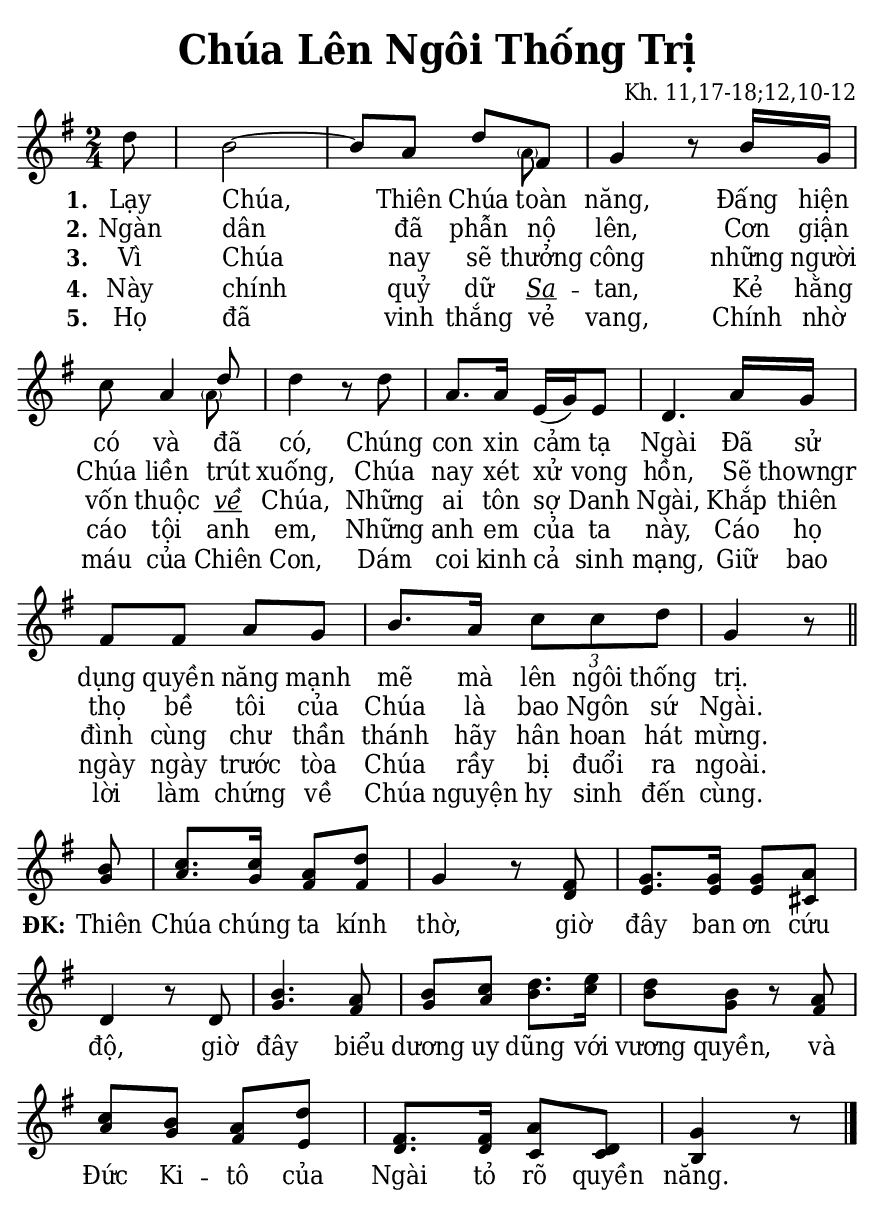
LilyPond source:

% Cài đặt chung\
\version "2.22.1"
\include "english.ly"

\header {
  title = \markup { \fontsize #1 "Chúa Lên Ngôi Thống Trị" }
  composer = "Kh. 11,17-18;12,10-12"
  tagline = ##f
}

% Nhạc phiên khúc
nhacPhienKhucSop = \relative c'' {
  \partial 8 d8 |
  b2 ~ |
  b8 a d
  <<
    {
      \voiceOne
      fs,8
    }
    \new Voice = "splitpart" {
      \voiceTwo
      \once \override NoteColumn.force-hshift = #-1.2
      \tweak font-size #-2
      \parenthesize
      a
    }
  >>
  \oneVoice
  g4 r8 b16 g |
  c8 a4
  <<
    {
      \voiceOne
      d8
    }
    \new Voice = "splitpart" {
      \voiceTwo
      \once \override NoteColumn.force-hshift = #-1
      \tweak font-size #-2
      \parenthesize
      a
    }
  >>
  \oneVoice
  d4 r8 d |
  a8. a16 e (g) e8 |
  d4. a'16 g |
  fs8 fs a g |
  b8. a16 \tuplet 3/2 { c8 c d } |
  g,4 r8 \bar "||" \break
  
  b |
  c8. c16 a8 d |
  g,4 r8 fs |
  g8. g16 g8 a |
  d,4 r8 d |
  b'4. a8 |
  b c d8. e16 |
  d8 b r a |
  c b a d |
  fs,8. fs16 a8 d, |
  g4 r8 \bar "|."
}

nhacPhienKhucAlto = \relative c'' {
  r8 |
  R2*9
  r4.
  g8 |
  a8. g16 fs8 fs |
  g4 r8 d |
  e8. e16 e8 cs |
  d4 r8 d |
  g4. fs8 |
  g a b8. c16 |
  b8 g r fs |
  a g fs e |
  d8. d16 c8 c |
  b4 r8
}

% Lời phiên khúc
loiPhienKhucSop = \lyrics {
  <<
    {
      \set stanza = "1."
      Lạy Chúa, Thiên Chúa toàn năng,
      Đấng hiện có và đã có,
      Chúng con xin cảm tạ Ngài
      Đã sử dụng quyền năng mạnh mẽ
      mà lên ngôi thống trị.
    }
    \new Lyrics {
	    \set associatedVoice = "beSop"
	    \set stanza = "2."
	    Ngàn dân đã phẫn nộ lên,
	    Cơn giận Chúa liền trút xuống,
	    Chúa nay xét xử vong hồn,
	    Sẽ thowngr thọ bề tôi của Chúa
	    là bao Ngôn sứ Ngài.
    }
    \new Lyrics {
	    \set associatedVoice = "beSop"
	    \set stanza = "3."
	    Vì Chúa nay sẽ thưởng công
	    những người vốn thuộc
	    \markup { \italic \underline "về" } Chúa,
	    Những ai tôn sợ Danh Ngài,
	    Khắp thiên đình cùng chư thần thánh
	    hãy hân hoan hát mừng.
    }
    \new Lyrics {
	    \set associatedVoice = "beSop"
	    \set stanza = "4."
	    Này chính quỷ dữ
	    \markup { \italic \underline "Sa" } -- tan,
	    Kẻ hằng cáo tội anh em,
	    Những anh em của ta này,
	    Cáo họ ngày ngày trước tòa Chúa
	    rầy bị đuổi ra ngoài.
    }
    \new Lyrics {
	    \set associatedVoice = "beSop"
	    \set stanza = "5."
	    Họ đã vinh thắng vẻ vang,
	    Chính nhờ máu của Chiên Con,
	    Dám coi kinh cả sinh mạng,
	    Giữ bao lời làm chứng về Chúa
	    nguyện hy sinh đến cùng.
    }
  >>
  \set stanza = "ĐK:"
  Thiên Chúa chúng ta kính thờ,
  giờ đây ban ơn cứu độ,
  giờ đây biểu dương uy dũng với vương quyền,
  và Đức Ki -- tô của Ngài tỏ rõ quyền năng.
}

% Dàn trang
\paper {
  #(set-paper-size "a5")
  top-margin = 3\mm
  bottom-margin = 3\mm
  left-margin = 3\mm
  right-margin = 3\mm
  indent = #0
  #(define fonts
	 (make-pango-font-tree "Deja Vu Serif Condensed"
	 		       "Deja Vu Serif Condensed"
			       "Deja Vu Serif Condensed"
			       (/ 20 20)))
  print-page-number = ##f
  system-system-spacing = #'((basic-distance . 0.1) (padding . 2))
  page-count = 1
}

TongNhip = {
  \key g \major \time 2/4
  \set Timing.beamExceptions = #'()
  \set Timing.baseMoment = #(ly:make-moment 1/4)
}

% Đổi kích thước nốt cho bè phụ
notBePhu =
#(define-music-function (font-size music) (number? ly:music?)
   (for-some-music
     (lambda (m)
       (if (music-is-of-type? m 'rhythmic-event)
           (begin
             (set! (ly:music-property m 'tweaks)
                   (cons `(font-size . ,font-size)
                         (ly:music-property m 'tweaks)))
             #t)
           #f))
     music)
   music)

\score {
  \new ChoirStaff <<
    \new Staff \with {
        \consists "Merge_rests_engraver"
        printPartCombineTexts = ##f
      }
      <<
      \new Voice \TongNhip \partCombine 
        \nhacPhienKhucSop
        \notBePhu -1 { \nhacPhienKhucAlto }
      \new NullVoice = beSop \nhacPhienKhucSop
      \new Lyrics \lyricsto beSop \loiPhienKhucSop
      >>
  >>
  \layout {
    \override Lyrics.LyricSpace.minimum-distance = #0.6
    \override Score.BarNumber.break-visibility = ##(#f #f #f)
    \override Score.SpacingSpanner.uniform-stretching = ##t
  } 
}
